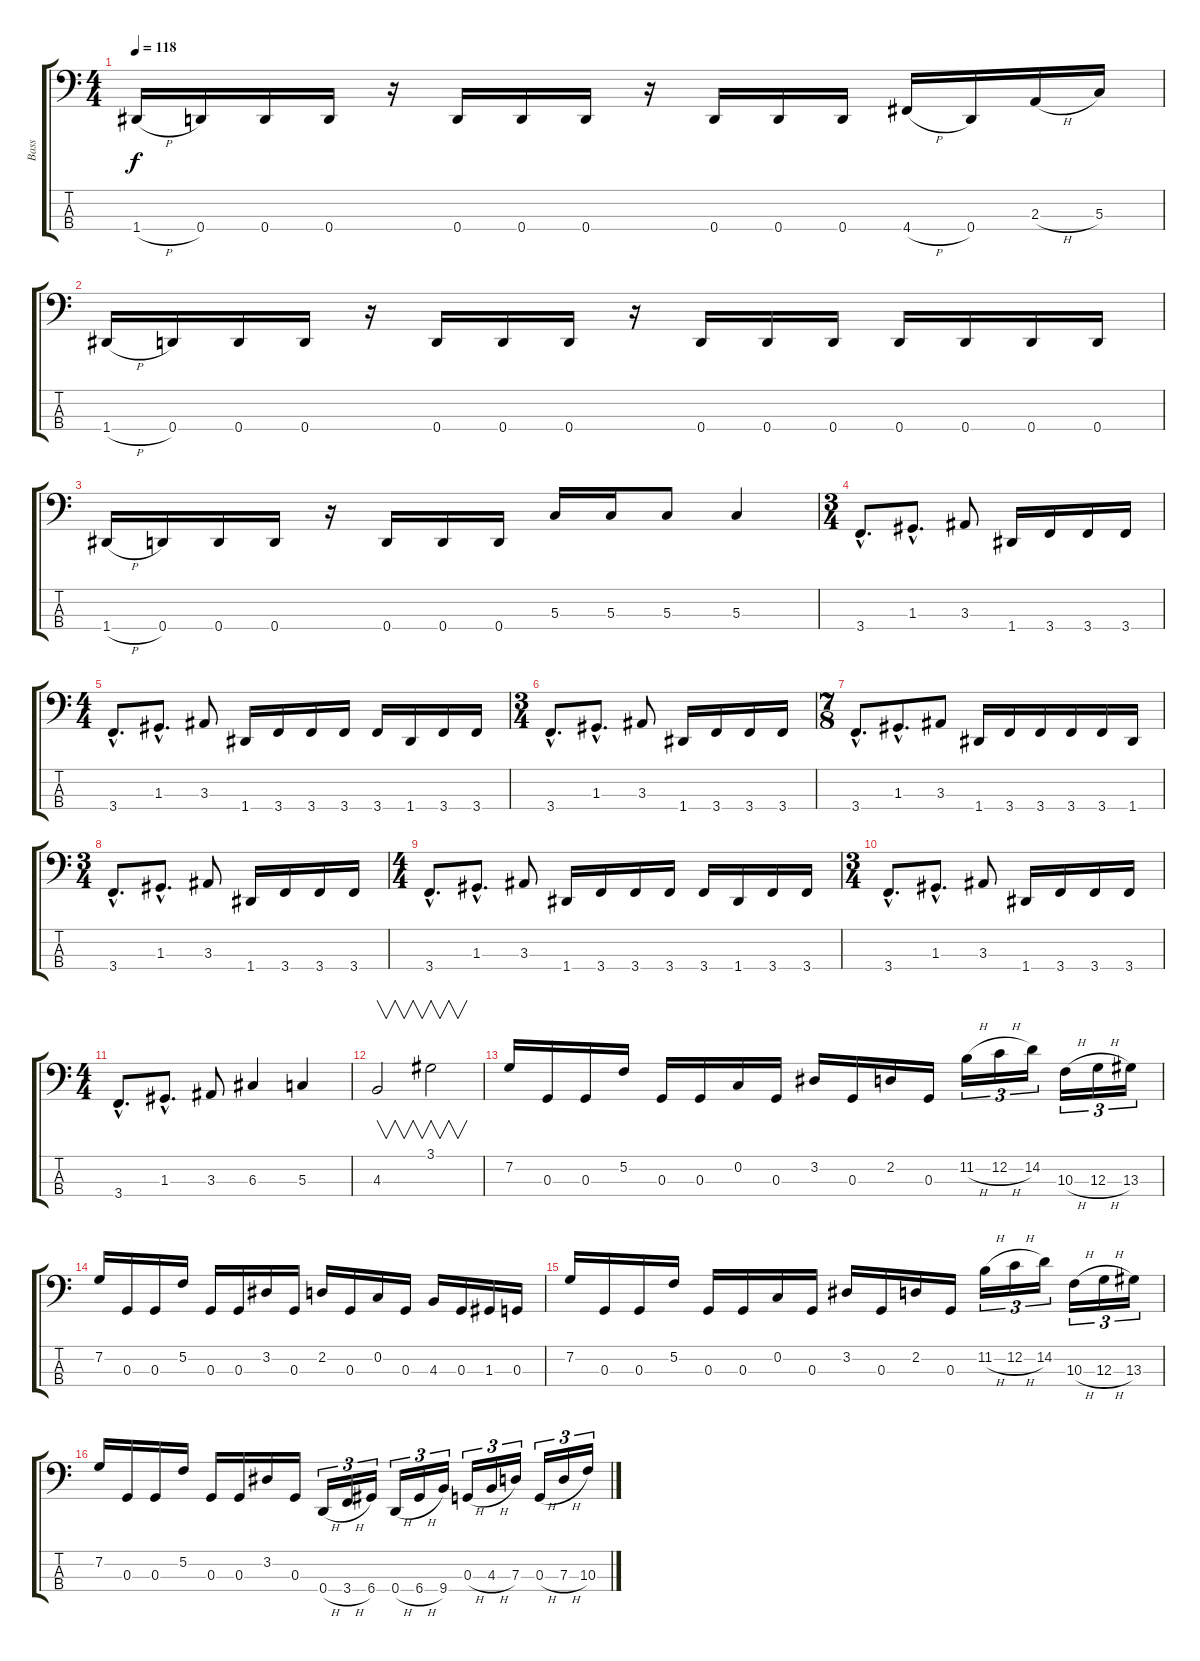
\track ("Bass" "Bass") {instrument electricbassfinger}
\staff {score tabs}
\tuning (F2 C2 G1 D1) {hide}
\ts (4 4)
\tempo 118
\clef f4
\ks c
1.4{h}.16{dy f} 0.4.16 0.4.16 0.4.16 r.16 0.4.16 0.4.16 0.4.16 r.16 0.4.16 0.4.16 0.4.16 4.4{h}.16 0.4.16 2.3{h}.16 5.3.16 |
1.4{h}.16 0.4.16 0.4.16 0.4.16 r.16 0.4.16 0.4.16 0.4.16 r.16 0.4.16 0.4.16 0.4.16 0.4.16 0.4.16 0.4.16 0.4.16 |
1.4{h}.16 0.4.16 0.4.16 0.4.16 r.16 0.4.16 0.4.16 0.4.16 5.3.16 5.3.16 5.3.8 5.3.4 |
\ts (3 4)
3.4{hac}.8{d} 1.3{hac}.8{d} 3.3.8 1.4.16 3.4.16 3.4.16 3.4.16 |
\ts (4 4)
3.4{hac}.8{d} 1.3{hac}.8{d} 3.3.8 1.4.16 3.4.16 3.4.16 3.4.16 3.4.16 1.4.16 3.4.16 3.4.16 |
\ts (3 4)
3.4{hac}.8{d} 1.3{hac}.8{d} 3.3.8 1.4.16 3.4.16 3.4.16 3.4.16 |
\ts (7 8)
3.4{hac}.8{d} 1.3{hac}.8{d} 3.3.8 1.4.16 3.4.16 3.4.16 3.4.16 3.4.16 1.4.16 |
\ts (3 4)
3.4{hac}.8{d} 1.3{hac}.8{d} 3.3.8 1.4.16 3.4.16 3.4.16 3.4.16 |
\ts (4 4)
3.4{hac}.8{d} 1.3{hac}.8{d} 3.3.8 1.4.16 3.4.16 3.4.16 3.4.16 3.4.16 1.4.16 3.4.16 3.4.16 |
\ts (3 4)
3.4{hac}.8{d} 1.3{hac}.8{d} 3.3.8 1.4.16 3.4.16 3.4.16 3.4.16 |
\ts (4 4)
3.4{hac}.8{d} 1.3{hac}.8{d} 3.3.8 6.3.4 5.3.4 |
4.3.2{v} 3.1.2{v} |
7.2.16 0.3.16 0.3.16 5.2.16 0.3.16 0.3.16 0.2.16 0.3.16 3.2.16 0.3.16 2.2.16 0.3.16 11.2{h}.16{tu (3 2)} 12.2{h}.16{tu (3 2)} 14.2.16{tu (3 2)} 10.3{h}.16{tu (3 2)} 12.3{h}.16{tu (3 2)} 13.3.16{tu (3 2)} |
7.2.16 0.3.16 0.3.16 5.2.16 0.3.16 0.3.16 3.2.16 0.3.16 2.2.16 0.3.16 0.2.16 0.3.16 4.3.16 0.3.16 1.3.16 0.3.16 |
7.2.16 0.3.16 0.3.16 5.2.16 0.3.16 0.3.16 0.2.16 0.3.16 3.2.16 0.3.16 2.2.16 0.3.16 11.2{h}.16{tu (3 2)} 12.2{h}.16{tu (3 2)} 14.2.16{tu (3 2)} 10.3{h}.16{tu (3 2)} 12.3{h}.16{tu (3 2)} 13.3.16{tu (3 2)} |
7.2.16 0.3.16 0.3.16 5.2.16 0.3.16 0.3.16 3.2.16 0.3.16 0.4{h}.16{tu (3 2)} 3.4{h}.16{tu (3 2)} 6.4.16{tu (3 2)} 0.4{h}.16{tu (3 2)} 6.4{h}.16{tu (3 2)} 9.4.16{tu (3 2)} 0.3{h}.16{tu (3 2)} 4.3{h}.16{tu (3 2)} 7.3.16{tu (3 2)} 0.3{h}.16{tu (3 2)} 7.3{h}.16{tu (3 2)} 10.3.16{tu (3 2)}
